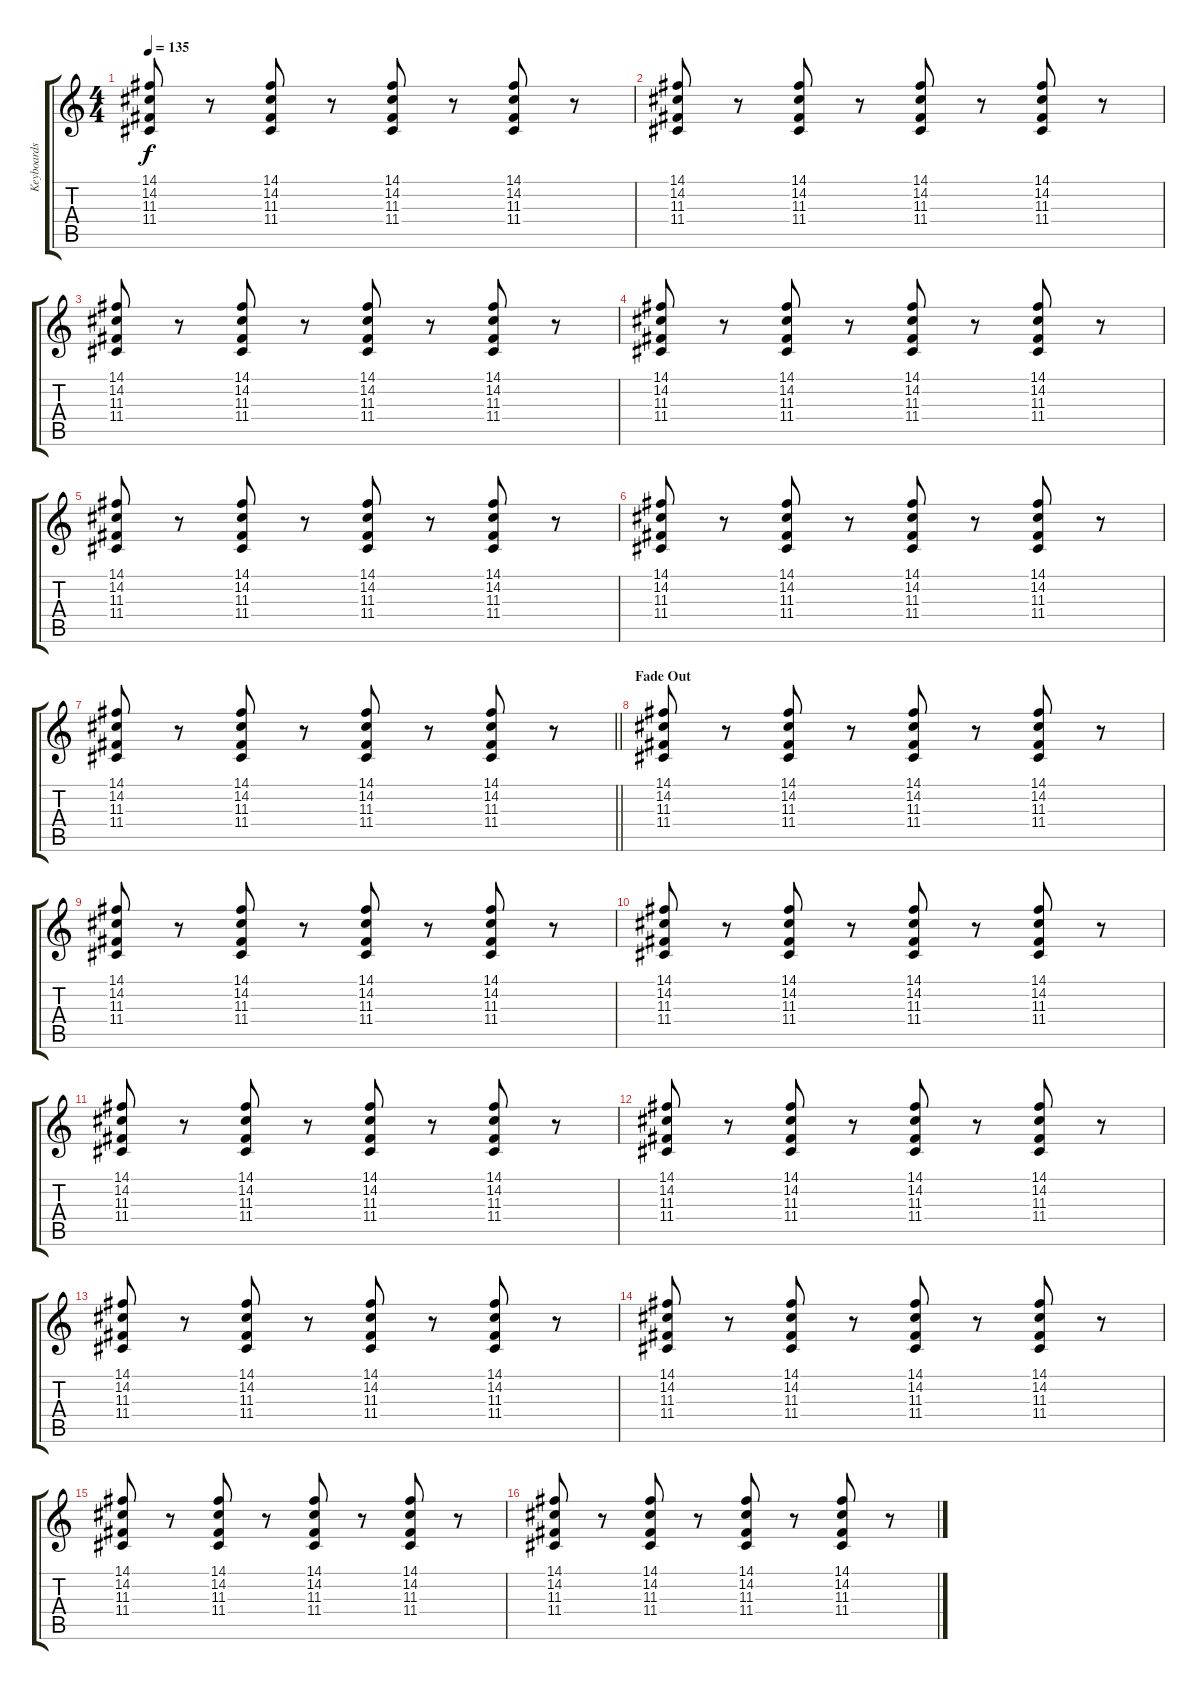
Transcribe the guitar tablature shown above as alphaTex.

\track ("Keyboards" "Keyboards") {instrument lead1square}
\staff {score tabs}
\tuning (E4 B3 G3 D3 A2 E2) {hide}
\ts (4 4)
\tempo 135
\clef g2
\ks c
(14.1 14.2 11.3 11.4).8{dy f} r.8 (14.1 14.2 11.3 11.4).8 r.8 (14.1 14.2 11.3 11.4).8 r.8 (14.1 14.2 11.3 11.4).8 r.8 |
(14.1 14.2 11.3 11.4).8 r.8 (14.1 14.2 11.3 11.4).8 r.8 (14.1 14.2 11.3 11.4).8 r.8 (14.1 14.2 11.3 11.4).8 r.8 |
(14.1 14.2 11.3 11.4).8 r.8 (14.1 14.2 11.3 11.4).8 r.8 (14.1 14.2 11.3 11.4).8 r.8 (14.1 14.2 11.3 11.4).8 r.8 |
(14.1 14.2 11.3 11.4).8 r.8 (14.1 14.2 11.3 11.4).8 r.8 (14.1 14.2 11.3 11.4).8 r.8 (14.1 14.2 11.3 11.4).8 r.8 |
(14.1 14.2 11.3 11.4).8 r.8 (14.1 14.2 11.3 11.4).8 r.8 (14.1 14.2 11.3 11.4).8 r.8 (14.1 14.2 11.3 11.4).8 r.8 |
(14.1 14.2 11.3 11.4).8 r.8 (14.1 14.2 11.3 11.4).8 r.8 (14.1 14.2 11.3 11.4).8 r.8 (14.1 14.2 11.3 11.4).8 r.8 |
\barLineRight lightlight
(14.1 14.2 11.3 11.4).8 r.8 (14.1 14.2 11.3 11.4).8 r.8 (14.1 14.2 11.3 11.4).8 r.8 (14.1 14.2 11.3 11.4).8 r.8 |
\section ("" "Fade Out")
(14.1 14.2 11.3 11.4).8 r.8 (14.1 14.2 11.3 11.4).8 r.8{volume 9} (14.1 14.2 11.3 11.4).8 r.8 (14.1 14.2 11.3 11.4).8 r.8 |
(14.1 14.2 11.3 11.4).8 r.8 (14.1 14.2 11.3 11.4).8 r.8 (14.1 14.2 11.3 11.4).8{volume 8} r.8 (14.1 14.2 11.3 11.4).8 r.8 |
(14.1 14.2 11.3 11.4).8 r.8 (14.1 14.2 11.3 11.4).8 r.8 (14.1 14.2 11.3 11.4).8{volume 7} r.8 (14.1 14.2 11.3 11.4).8 r.8 |
(14.1 14.2 11.3 11.4).8 r.8 (14.1 14.2 11.3 11.4).8 r.8 (14.1 14.2 11.3 11.4).8{volume 6} r.8 (14.1 14.2 11.3 11.4).8 r.8 |
(14.1 14.2 11.3 11.4).8 r.8 (14.1 14.2 11.3 11.4).8 r.8 (14.1 14.2 11.3 11.4).8{volume 6} r.8 (14.1 14.2 11.3 11.4).8 r.8 |
(14.1 14.2 11.3 11.4).8 r.8 (14.1 14.2 11.3 11.4).8 r.8 (14.1 14.2 11.3 11.4).8{volume 4} r.8 (14.1 14.2 11.3 11.4).8 r.8 |
(14.1 14.2 11.3 11.4).8 r.8 (14.1 14.2 11.3 11.4).8 r.8 (14.1 14.2 11.3 11.4).8{volume 3} r.8 (14.1 14.2 11.3 11.4).8 r.8 |
(14.1 14.2 11.3 11.4).8 r.8 (14.1 14.2 11.3 11.4).8 r.8 (14.1 14.2 11.3 11.4).8{volume 2} r.8 (14.1 14.2 11.3 11.4).8 r.8 |
(14.1 14.2 11.3 11.4).8 r.8 (14.1 14.2 11.3 11.4).8 r.8 (14.1 14.2 11.3 11.4).8{volume 1} r.8 (14.1 14.2 11.3 11.4).8 r.8
